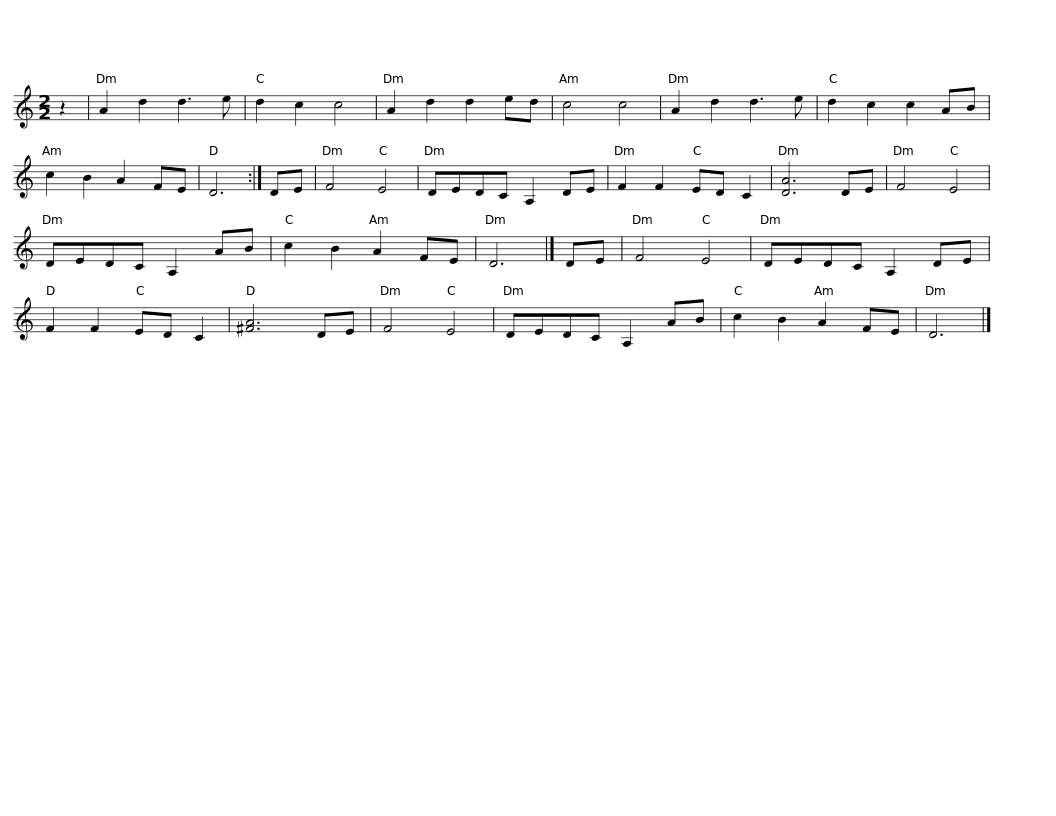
X:1
L:1/8
M:2/2
I:linebreak $
K:C
V:1 treble
V:1
 z2 | A2 d2 d3 e | d2 c2 c4 | A2 d2 d2 ed | c4 c4 | %5
 A2 d2 d3 e | d2 c2 c2 AB | c2 B2 A2 FE | D6 :| DE | %10
 F4 E4 |$ DEDC A,2 DE | F2 F2 ED C2 | [DA]6 DE | F4 E4 | %15
 DEDC A,2 AB | c2 B2 A2 FE | D6 |] DE | F4 E4 |$ %20
 DEDC A,2 DE | F2 F2 ED C2 | [^FA]6 DE | F4 E4 | DEDC A,2 AB | %25
 c2 B2 A2 FE | D6 |] %27
